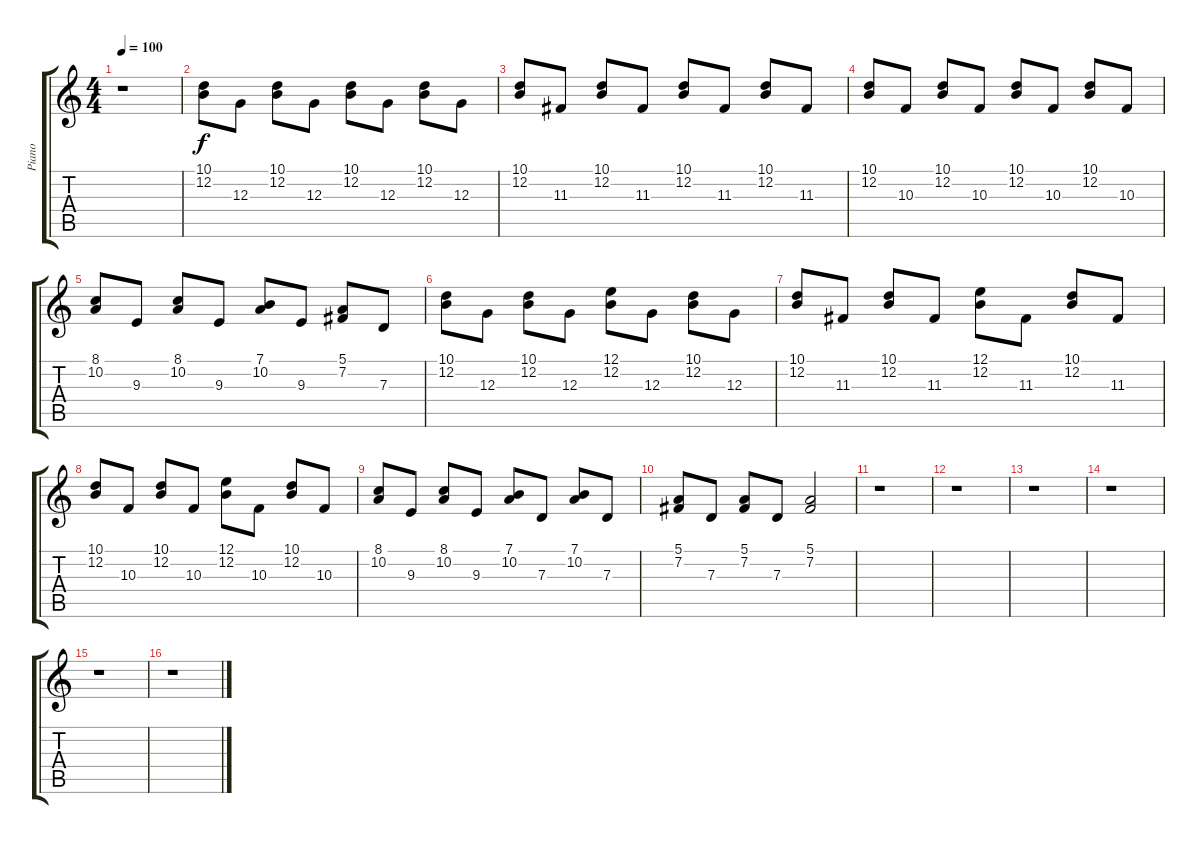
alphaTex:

\track ("Piano" "Piano") {instrument acousticgrandpiano}
\staff {score tabs}
\tuning (E4 B3 G3 D3 A2 E2) {hide}
\ts (4 4)
\tempo 100
\clef g2
\ks c
r.1{dy fff} |
(10.1 12.2).8{dy f} 12.3.8 (10.1 12.2).8 12.3.8 (10.1 12.2).8 12.3.8 (10.1 12.2).8 12.3.8 |
(10.1 12.2).8 11.3.8 (10.1 12.2).8 11.3.8 (10.1 12.2).8 11.3.8 (10.1 12.2).8 11.3.8 |
(10.1 12.2).8 10.3.8 (10.1 12.2).8 10.3.8 (10.1 12.2).8 10.3.8 (10.1 12.2).8 10.3.8 |
(8.1 10.2).8 9.3.8 (8.1 10.2).8 9.3.8 (7.1 10.2).8 9.3.8 (5.1 7.2).8 7.3.8 |
(10.1 12.2).8 12.3.8 (10.1 12.2).8 12.3.8 (12.1 12.2).8 12.3.8 (10.1 12.2).8 12.3.8 |
(10.1 12.2).8 11.3.8 (10.1 12.2).8 11.3.8 (12.1 12.2).8 11.3.8 (10.1 12.2).8 11.3.8 |
(10.1 12.2).8 10.3.8 (10.1 12.2).8 10.3.8 (12.1 12.2).8 10.3.8 (10.1 12.2).8 10.3.8 |
(8.1 10.2).8 9.3.8 (8.1 10.2).8 9.3.8 (7.1 10.2).8 7.3.8 (7.1 10.2).8 7.3.8 |
(5.1 7.2).8 7.3.8 (5.1 7.2).8 7.3.8 (5.1 7.2).2 |
r.1 |
r.1 |
r.1 |
r.1 |
r.1 |
r.1
